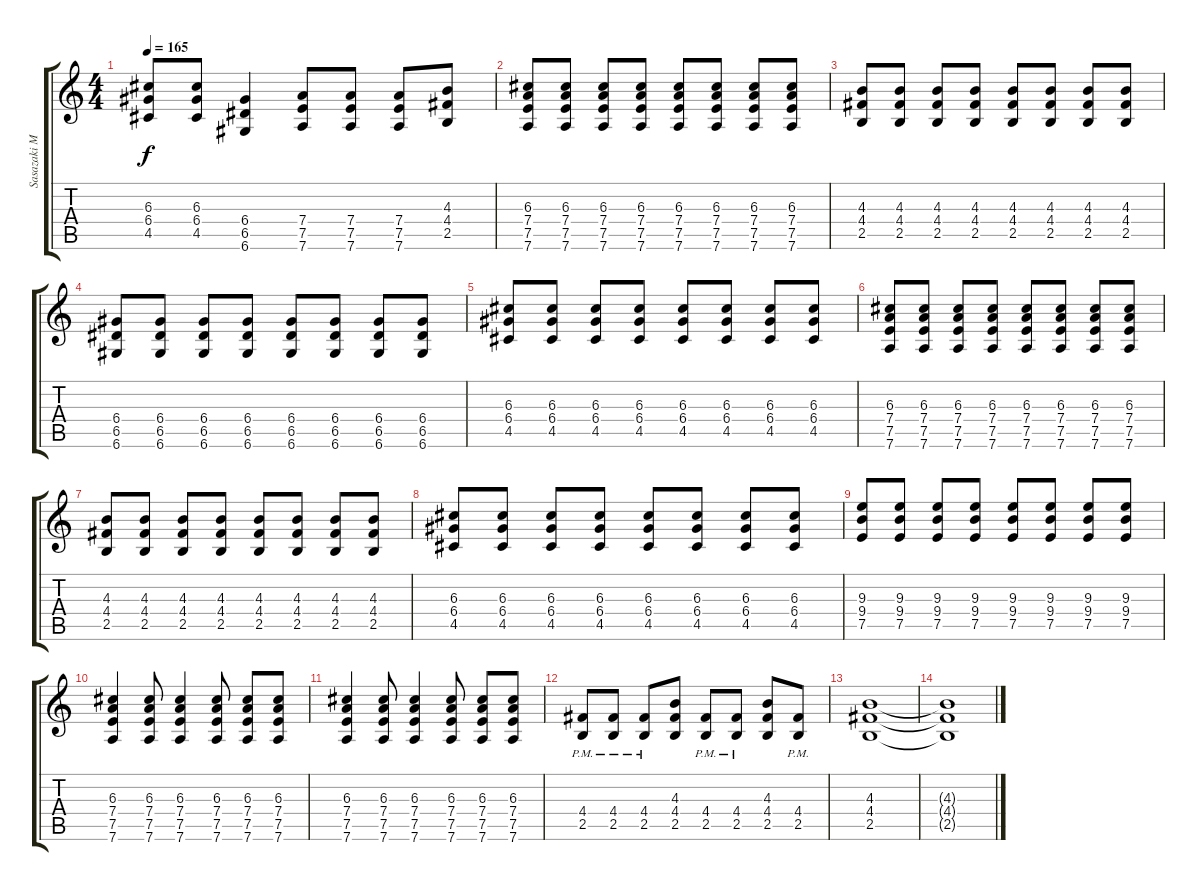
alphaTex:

\track ("Sasazaki Mami" "Sasazaki M") {instrument acousticguitarsteel}
\staff {score tabs}
\tuning (E4 B3 G3 D3 A2 D2) {hide}
\ts (4 4)
\tempo 165
\clef g2
\ks c
(6.3 6.4 4.5).8{dy f} (6.3 6.4 4.5).8 (6.4 6.5 6.6).4 (7.4 7.5 7.6).8 (7.4 7.5 7.6).8 (7.4 7.5 7.6).8 (4.3 4.4 2.5).8 |
(6.3 7.4 7.5 7.6).8 (6.3 7.4 7.5 7.6).8 (6.3 7.4 7.5 7.6).8 (6.3 7.4 7.5 7.6).8 (6.3 7.4 7.5 7.6).8 (6.3 7.4 7.5 7.6).8 (6.3 7.4 7.5 7.6).8 (6.3 7.4 7.5 7.6).8 |
(4.3 4.4 2.5).8 (4.3 4.4 2.5).8 (4.3 4.4 2.5).8 (4.3 4.4 2.5).8 (4.3 4.4 2.5).8 (4.3 4.4 2.5).8 (4.3 4.4 2.5).8 (4.3 4.4 2.5).8 |
(6.4 6.5 6.6).8 (6.4 6.5 6.6).8 (6.4 6.5 6.6).8 (6.4 6.5 6.6).8 (6.4 6.5 6.6).8 (6.4 6.5 6.6).8 (6.4 6.5 6.6).8 (6.4 6.5 6.6).8 |
(6.3 6.4 4.5).8 (6.3 6.4 4.5).8 (6.3 6.4 4.5).8 (6.3 6.4 4.5).8 (6.3 6.4 4.5).8 (6.3 6.4 4.5).8 (6.3 6.4 4.5).8 (6.3 6.4 4.5).8 |
(6.3 7.4 7.5 7.6).8 (6.3 7.4 7.5 7.6).8 (6.3 7.4 7.5 7.6).8 (6.3 7.4 7.5 7.6).8 (6.3 7.4 7.5 7.6).8 (6.3 7.4 7.5 7.6).8 (6.3 7.4 7.5 7.6).8 (6.3 7.4 7.5 7.6).8 |
(4.3 4.4 2.5).8 (4.3 4.4 2.5).8 (4.3 4.4 2.5).8 (4.3 4.4 2.5).8 (4.3 4.4 2.5).8 (4.3 4.4 2.5).8 (4.3 4.4 2.5).8 (4.3 4.4 2.5).8 |
(6.3 6.4 4.5).8 (6.3 6.4 4.5).8 (6.3 6.4 4.5).8 (6.3 6.4 4.5).8 (6.3 6.4 4.5).8 (6.3 6.4 4.5).8 (6.3 6.4 4.5).8 (6.3 6.4 4.5).8 |
(9.3 9.4 7.5).8 (9.3 9.4 7.5).8 (9.3 9.4 7.5).8 (9.3 9.4 7.5).8 (9.3 9.4 7.5).8 (9.3 9.4 7.5).8 (9.3 9.4 7.5).8 (9.3 9.4 7.5).8 |
(6.3 7.4 7.5 7.6).4 (6.3 7.4 7.5 7.6).8 (6.3 7.4 7.5 7.6).4 (6.3 7.4 7.5 7.6).8 (6.3 7.4 7.5 7.6).8 (6.3 7.4 7.5 7.6).8 |
(6.3 7.4 7.5 7.6).4 (6.3 7.4 7.5 7.6).8 (6.3 7.4 7.5 7.6).4 (6.3 7.4 7.5 7.6).8 (6.3 7.4 7.5 7.6).8 (6.3 7.4 7.5 7.6).8 |
(4.4{pm} 2.5{pm}).8 (4.4{pm} 2.5{pm}).8 (4.4{pm} 2.5{pm}).8 (4.3 4.4 2.5).8 (4.4{pm} 2.5{pm}).8 (4.4{pm} 2.5{pm}).8 (4.3 4.4 2.5).8 (4.4{pm} 2.5{pm}).8 |
(4.3 4.4 2.5).1 |
(4.3{t} 4.4{t} 2.5{t}).1
